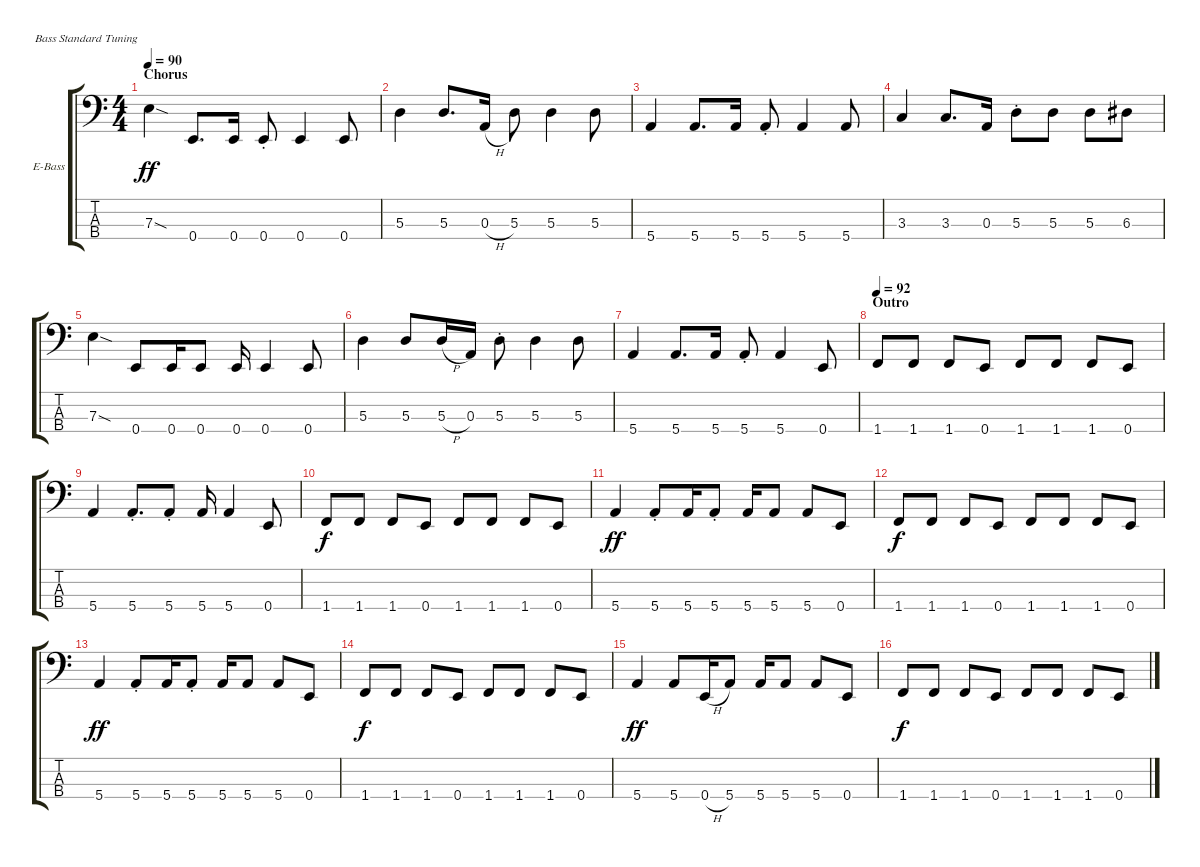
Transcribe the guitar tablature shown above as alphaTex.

\defaultSystemsLayout 4
\bracketExtendMode groupsimilarinstruments
\firstSystemTrackNameOrientation horizontal
\otherSystemsTrackNameOrientation horizontal
\track ("Bass" "E-Bass") {instrument electricbassfinger}
\staff {score tabs}
\tuning (G2 D2 A1 E1)
\ts (4 4)
\section ("" "Chorus")
\tempo 90
\clef f4
\scale
0.333333
\ks c
7.3{sod}.4{dy ff} 0.4.8{d} 0.4.16 0.4{st}.8 0.4.4 0.4.8 |
\scale
0.333333 5.3.4 5.3.8{d} 0.3{h}.16 5.3.8 5.3.4 5.3.8 |
\scale
0.333333 5.4.4 5.4.8{d} 5.4.16 5.4{st}.8 5.4.4 5.4.8 |
\scale
0.333333 3.3.4 3.3.8{d} 0.3.16 5.3{st}.8 5.3.8 5.3.8 6.3.8 |
\scale
0.333333 7.3{sod}.4 0.4.8 0.4.16 0.4.8 0.4.16 0.4.4 0.4.8 |
\scale
0.333333 5.3.4 5.3.8 5.3{h}.16 0.3.16 5.3{st}.8 5.3.4 5.3.8 |
\scale
0.333333 5.4.4 5.4.8{d} 5.4.16 5.4{st}.8 5.4.4 0.4.8 |
\section ("" "Outro")
\tempo 92
\scale
0.333333 1.4.8 1.4.8 1.4.8 0.4.8 1.4.8 1.4.8 1.4.8 0.4.8 |
\scale
0.333333 5.4.4 5.4{st}.8{d} 5.4{st}.8 5.4.16 5.4.4 0.4.8 |
\scale
0.333333 1.4.8{dy f} 1.4.8 1.4.8 0.4.8 1.4.8 1.4.8 1.4.8 0.4.8 |
\scale
0.333333 5.4.4{dy ff} 5.4{st}.8 5.4.16 5.4{st}.8 5.4.16 5.4.8 5.4.8 0.4.8 |
\scale
0.333333 1.4.8{dy f} 1.4.8 1.4.8 0.4.8 1.4.8 1.4.8 1.4.8 0.4.8 |
\scale
0.333333 5.4.4{dy ff} 5.4{st}.8 5.4.16 5.4{st}.8 5.4.16 5.4.8 5.4.8 0.4.8 |
\scale
0.333333 1.4.8{dy f} 1.4.8 1.4.8 0.4.8 1.4.8 1.4.8 1.4.8 0.4.8 |
\scale
0.333333 5.4.4{dy ff} 5.4.8 0.4{h}.16 5.4.8 5.4.16 5.4.8 5.4.8 0.4.8 |
\scale
0.333333 1.4.8{dy f} 1.4.8 1.4.8 0.4.8 1.4.8 1.4.8 1.4.8 0.4.8
